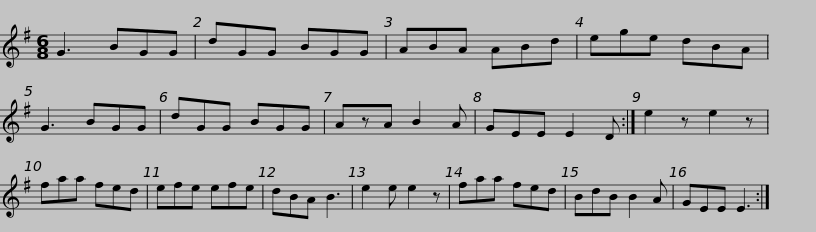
X:1
L:1/8
M:6/8
I:linebreak $
K:G
V:1 treble
V:1
 G3 BGG | dGG BGG | ABA ABd | ege dBA | G3 BGG | %5
 dGG BGG | AzA B2 A | GEE E2 D :|$ e2 z e2 z | faa fed | %10
 efe efe | dBA B3 | e2 e e2 z | faa fed | BdB B2 A | %15
 GEE E3 :| %16
